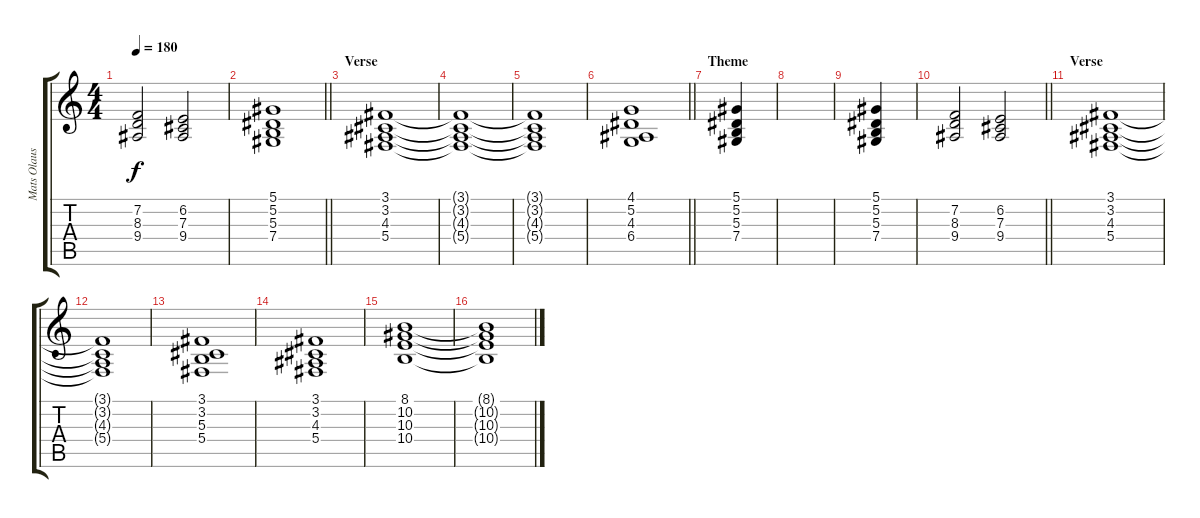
\track ("Mats Olausson" "Mats Olaus") {instrument choiraahs}
\staff {score tabs}
\tuning (Eb4 Bb3 Gb3 Db3 Ab2 Eb2) {hide}
\ts (4 4)
\tempo 180
\clef g2
\ks c
(7.2 8.3 9.4).2{dy f} (6.2 7.3 9.4).2 |
\barLineRight lightlight
(5.1 5.2 5.3 7.4).1 |
\section ("" "Verse")
(3.1 3.2 4.3 5.4).1 |
(3.1{t} 3.2{t} 4.3{t} 5.4{t}).1 |
(3.1{t} 3.2{t} 4.3{t} 5.4{t}).1 |
\barLineRight lightlight
(4.1 5.2 4.3 6.4).1 |
\section ("" "Theme")
(5.1 5.2 5.3 7.4).4 |
|
(5.1 5.2 5.3 7.4).4 |
\barLineRight lightlight
(7.2 8.3 9.4).2 (6.2 7.3 9.4).2 |
\section ("" "Verse")
(3.1 3.2 4.3 5.4).1 |
(3.1{t} 3.2{t} 4.3{t} 5.4{t}).1 |
(3.1 3.2 5.3 5.4).1 |
(3.1 3.2 4.3 5.4).1 |
(8.1 10.2 10.3 10.4).1 |
(8.1{t} 10.2{t} 10.3{t} 10.4{t}).1
